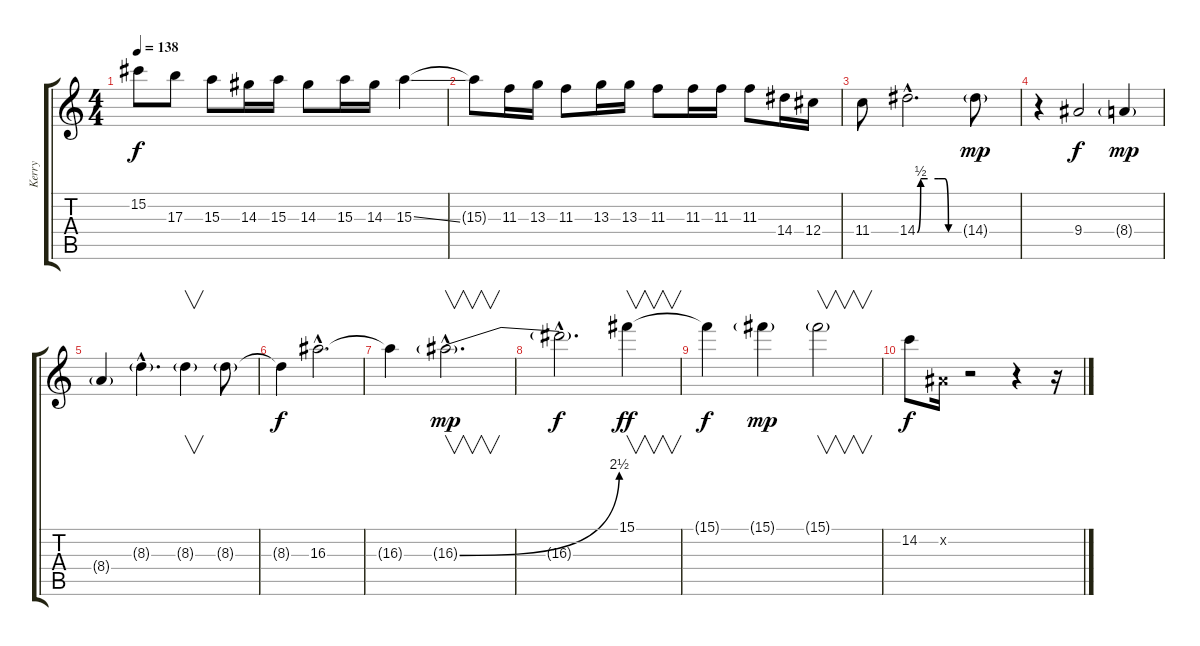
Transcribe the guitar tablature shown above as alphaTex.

\track ("Kerry" "Kerry") {instrument overdrivenguitar}
\staff {score tabs}
\tuning (Eb4 Bb3 Gb3 Db3 Ab2 Eb2) {hide}
\ts (4 4)
\tempo 138
\clef g2
\ks c
15.2.8{dy f} 17.3.8 15.3.8 14.3.16 15.3.16 14.3.8 15.3.16 14.3.16 15.3{ss}.4 |
15.3{t}.8 11.3.16 13.3.16 11.3.8 13.3.16 13.3.16 11.3.8 11.3.16 11.3.16 11.3.8 14.4.16 12.4.16 |
11.4.8 14.4{be (custom 0 0 5 2 15 2 30 2 40 2 45 0 60 0) hac}.2{d} 14.4{g}.8{dy mp} |
r.4 9.4.2{dy f} 8.4{g}.4{dy mp} |
8.4{g}.4 8.3{g hac}.4{d} 8.3{g}.4{v} 8.3{g}.8 |
8.3{t}.4{dy f} 16.3{hac}.2{d} |
16.3{t}.4 16.3{be (bend 0 0 60 10) g hac}.2{v d dy mp} |
16.3{hac t}.2{d dy f} 15.1.4{v dy ff} |
15.1{t}.4{dy f} 15.1{g}.4{dy mp} 15.1{g}.2{v} |
14.2.8{dy f} 0.2{x}.16 r.2 r.4 r.16
